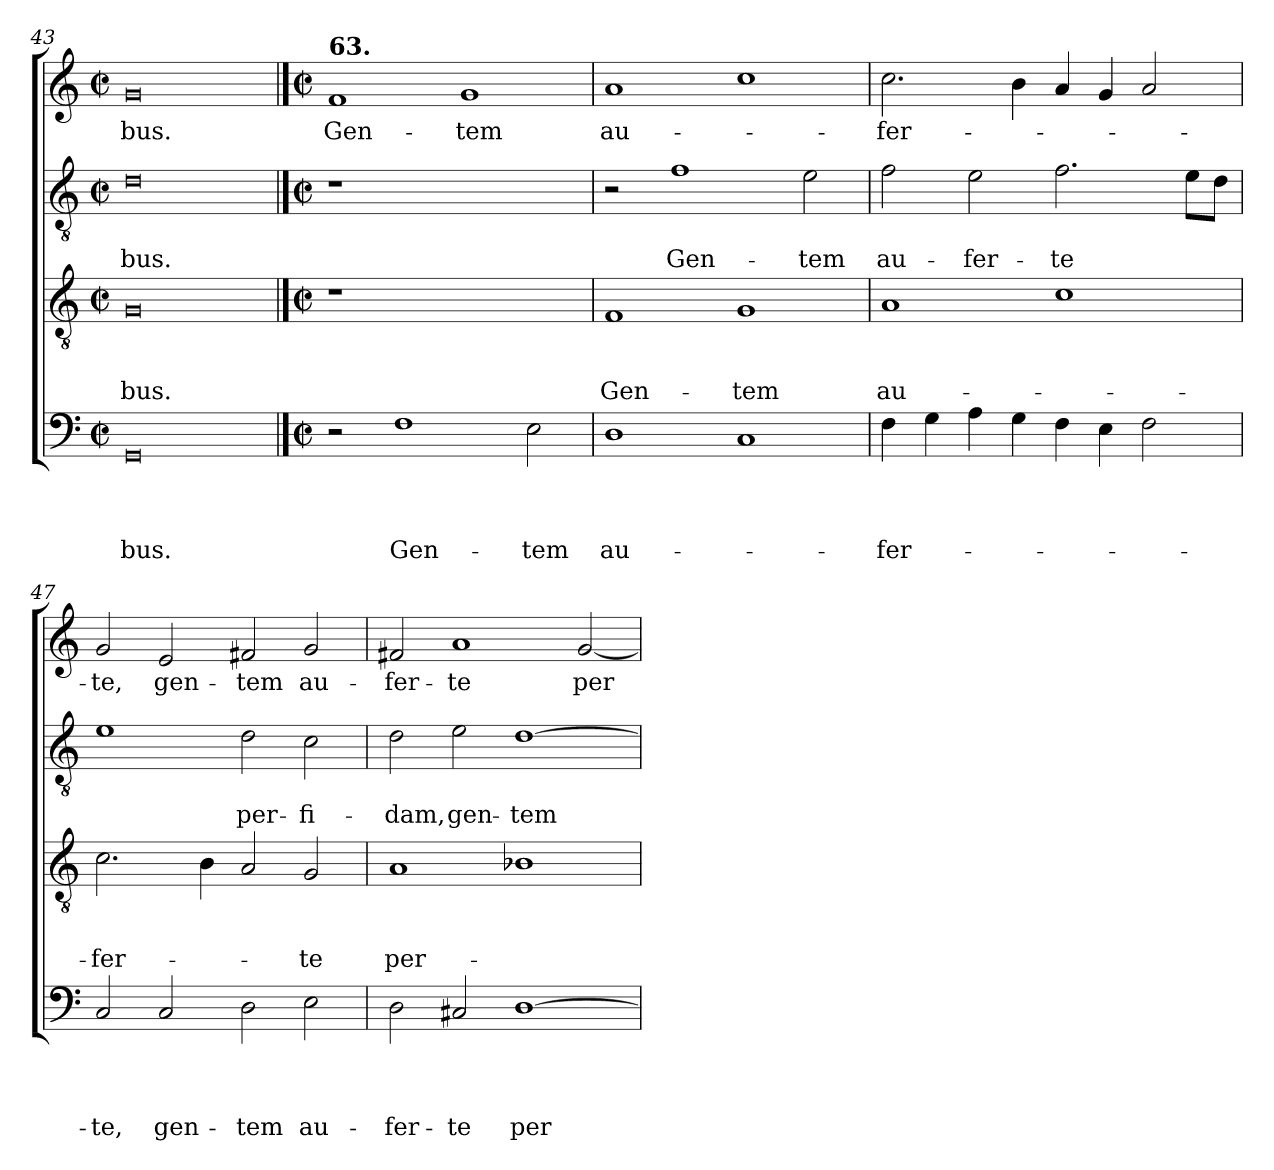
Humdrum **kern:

**kern	**text	**text	**text	**text	**kern	**text	**text	**text	**kern	**text	**text	**kern	**text
*part4	*part4	*part4	*part4	*part4	*part3	*part3	*part3	*part3	*part2	*part2	*part2	*part1	*part1
*staff4	*staff4	*staff4	*staff4	*staff4	*staff3	*staff3	*staff3	*staff3	*staff2	*staff2	*staff2	*staff1	*staff1
*clefF4	*	*	*	*	*clefGv2	*	*	*	*clefGv2	*	*	*clefG2	*
*k[]	*	*	*	*	*k[]	*	*	*	*k[]	*	*	*k[]	*
*C:	*	*	*	*	*C:	*	*	*	*C:	*	*	*C:	*
*M2/2	*	*	*	*	*M2/2	*	*	*	*M2/2	*	*	*M2/2	*
*met(c|)	*	*	*	*	*met(c|)	*	*	*	*met(c|)	*	*	*met(c|)	*
=43	=43	=43	=43	=43	=43	=43	=43	=43	=43	=43	=43	=43	=43
!	!	!	!	!LO:LY:b	!	!	!	!LO:LY:b	!	!	!LO:LY:b	!	!LO:LY:b
0GG	.	.	.	-bus.	0G	.	.	-bus.	0d	.	-bus.	0g	-bus.
!!LO:LB:g=z
==44	==44	==44	==44	==44	==44	==44	==44	==44	==44	==44	==44	==44	==44
*M2/2	*	*	*	*	*M2/2	*	*	*	*M2/2	*	*	*M2/2	*
*met(c|)	*	*	*	*	*met(c|)	*	*	*	*met(c|)	*	*	*met(c|)	*
!	!	!	!	!	!	!	!	!	!	!	!	!LO:TX:a:B:t=63.	!
!	!	!	!	!	!	!	!	!	!	!	!	!	!LO:LY:b
2r	.	.	.	.	1r	.	.	.	1r	.	.	1f	Gen-
!	!	!	!	!LO:LY:b	!	!	!	!	!	!	!	!	!
1F	.	.	.	Gen-	.	.	.	.	.	.	.	.	.
!	!	!	!	!	!	!	!	!	!	!	!	!	!LO:LY:b
.	.	.	.	.	1ryy	.	.	.	1ryy	.	.	1g	-tem
!	!	!	!	!LO:LY:b	!	!	!	!	!	!	!	!	!
2E\	.	.	.	-tem	.	.	.	.	.	.	.	.	.
=45	=45	=45	=45	=45	=45	=45	=45	=45	=45	=45	=45	=45	=45
!	!	!	!	!LO:LY:b	!	!	!	!LO:LY:b	!	!	!	!	!LO:LY:b
1D	.	.	.	au-	1F	.	.	Gen-	2r	.	.	1a	au-
!	!	!	!	!	!	!	!	!	!	!	!LO:LY:b	!	!
.	.	.	.	.	.	.	.	.	1f	.	Gen-	.	.
!	!	!	!	!	!	!	!	!LO:LY:b	!	!	!	!	!
1C	.	.	.	.	1G	.	.	-tem	.	.	.	1cc	.
!	!	!	!	!	!	!	!	!	!	!	!LO:LY:b	!	!
.	.	.	.	.	.	.	.	.	2e\	.	-tem	.	.
=46	=46	=46	=46	=46	=46	=46	=46	=46	=46	=46	=46	=46	=46
!	!	!	!	!LO:LY:b	!	!	!	!LO:LY:b	!	!	!LO:LY:b	!	!LO:LY:b
4F\	.	.	.	-fer-	1A	.	.	au-	2f\	.	au-	2.cc\	-fer-
4G\	.	.	.	.	.	.	.	.	.	.	.	.	.
!	!	!	!	!	!	!	!	!	!	!	!LO:LY:b	!	!
4A\	.	.	.	.	.	.	.	.	2e\	.	-fer-	.	.
4G\	.	.	.	.	.	.	.	.	.	.	.	4b\	.
!	!	!	!	!	!	!	!	!	!	!	!LO:LY:b	!	!
4F\	.	.	.	.	1c	.	.	.	2.f\	.	-te	4a/	.
4E\	.	.	.	.	.	.	.	.	.	.	.	4g/	.
2F\	.	.	.	.	.	.	.	.	.	.	.	2a/	.
.	.	.	.	.	.	.	.	.	8e\L	.	.	.	.
.	.	.	.	.	.	.	.	.	8d\J	.	.	.	.
=47	=47	=47	=47	=47	=47	=47	=47	=47	=47	=47	=47	=47	=47
!	!	!	!	!LO:LY:b	!	!	!	!LO:LY:b	!	!	!	!	!LO:LY:b
2C/	.	.	.	-te,	2.c\	.	.	-fer-	1e	.	.	2g/	-te,
!	!	!	!	!LO:LY:b	!	!	!	!	!	!	!	!	!LO:LY:b
2C/	.	.	.	gen-	.	.	.	.	.	.	.	2e/	gen-
.	.	.	.	.	4B\	.	.	.	.	.	.	.	.
!	!	!	!	!LO:LY:b	!	!	!	!	!	!	!LO:LY:b	!	!LO:LY:b
2D\	.	.	.	-tem	2A/	.	.	.	2d\	.	per-	2f#X/	-tem
!	!	!	!	!LO:LY:b	!	!	!	!LO:LY:b	!	!	!LO:LY:b	!	!LO:LY:b
2E\	.	.	.	au-	2G/	.	.	-te	2c\	.	-fi-	2g/	au-
=48	=48	=48	=48	=48	=48	=48	=48	=48	=48	=48	=48	=48	=48
!	!	!	!	!LO:LY:b	!	!	!	!LO:LY:b	!	!	!LO:LY:b	!	!LO:LY:b
2D\	.	.	.	-fer-	1A	.	.	per-	2d\	.	-dam,	2f#/	-fer-
!	!	!	!	!LO:LY:b	!	!	!	!	!	!	!LO:LY:b	!	!LO:LY:b
2C#X/	.	.	.	-te	.	.	.	.	2e\	.	gen-	1a	-te
!	!	!	!	!LO:LY:b	!	!	!	!	!	!	!LO:LY:b	!	!
[1D	.	.	.	per-	1B-X	.	.	.	[1d	.	-tem	.	.
!	!	!	!	!	!	!	!	!	!	!	!	!	!LO:LY:b
.	.	.	.	.	.	.	.	.	.	.	.	[2g/	per-
=	=	=	=	=	=	=	=	=	=	=	=	=	=
*-	*-	*-	*-	*-	*-	*-	*-	*-	*-	*-	*-	*-	*-
